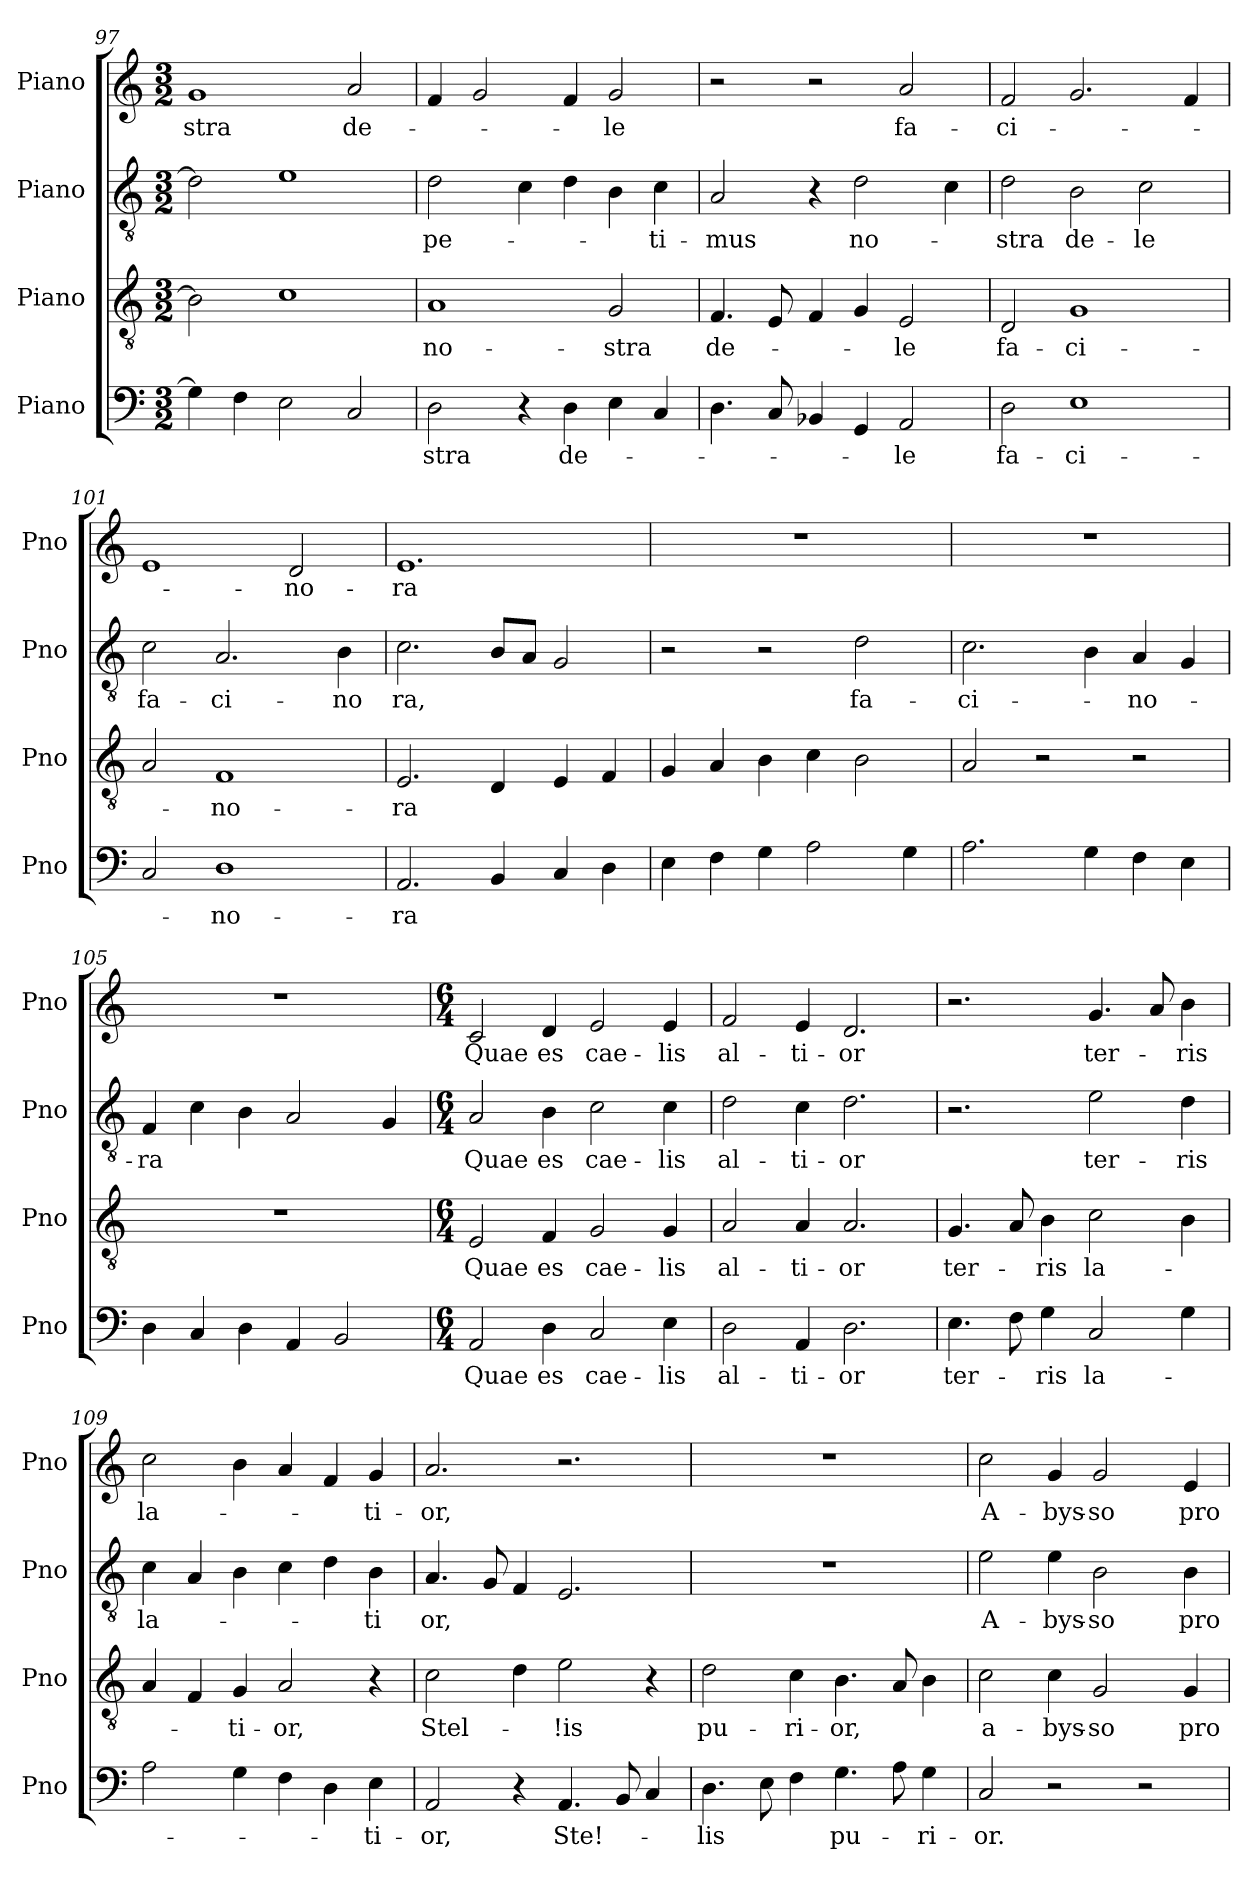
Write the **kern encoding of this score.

**kern	**text	**kern	**text	**kern	**text	**kern	**text
*part4	*part4	*part3	*part3	*part2	*part2	*part1	*part1
*staff4	*staff4	*staff3	*staff3	*staff2	*staff2	*staff1	*staff1
*I"Piano	*	*I"Piano	*	*I"Piano	*	*I"Piano	*
*I'Pno	*	*I'Pno	*	*I'Pno	*	*I'Pno	*
*clefF4	*	*clefGv2	*	*clefGv2	*	*clefG2	*
*k[]	*	*k[]	*	*k[]	*	*k[]	*
*M3/2	*	*M3/2	*	*M3/2	*	*M3/2	*
=97	=97	=97	=97	=97	=97	=97	=97
4G\]	.	2B\]	.	2d\]	.	1g	-stra
4F\	.	.	.	.	.	.	.
2E\	.	1c	.	1e	.	.	.
2C/	.	.	.	.	.	2a/	de-
=98	=98	=98	=98	=98	=98	=98	=98
2D\	-stra	1A	no-	2d\	pe-	4f/	.
.	.	.	.	.	.	2g/	.
4r	.	.	.	4c\	.	.	.
4D\	de-	.	.	4d\	.	4f/	.
4E\	.	2G/	-stra	4B\	.	2g/	-le
4C/	.	.	.	4c\	-ti-	.	.
=99	=99	=99	=99	=99	=99	=99	=99
4.D\	.	4.F/	de-	2A/	-mus	2r	.
8C/	.	8E/	.	.	.	.	.
4BB-X/	.	4F/	.	4r	.	2r	.
4GG/	.	4G/	.	2d\	no-	.	.
2AA/	-le	2E/	-le	.	.	2a/	fa-
.	.	.	.	4c\	.	.	.
=100	=100	=100	=100	=100	=100	=100	=100
2D\	fa-	2D/	fa-	2d\	-stra	2f/	-ci-
1E	-ci-	1G	-ci-	2B\	de-	2.g/	.
.	.	.	.	2c\	-le	.	.
.	.	.	.	.	.	4f/	.
!!LO:LB:g=z
=101	=101	=101	=101	=101	=101	=101	=101
2C/	.	2A/	.	2c\	fa-	1e	.
1D	-no-	1F	-no-	2.A/	-ci-	.	.
.	.	.	.	.	.	2d/	-no-
.	.	.	.	4B\	-no	.	.
=102	=102	=102	=102	=102	=102	=102	=102
2.AA/	-ra	2.E/	-ra	2.c\	ra,	1.e	-ra
4BB/	.	4D/	.	8B/L	.	.	.
.	.	.	.	8A/J	.	.	.
4C/	.	4E/	.	2G/	.	.	.
4D\	.	4F/	.	.	.	.	.
=103	=103	=103	=103	=103	=103	=103	=103
4E\	.	4G/	.	2r	.	1.r	.
4F\	.	4A/	.	.	.	.	.
4G\	.	4B\	.	2r	.	.	.
2A\	.	4c\	.	.	.	.	.
.	.	2B\	.	2d\	fa-	.	.
4G\	.	.	.	.	.	.	.
=104	=104	=104	=104	=104	=104	=104	=104
2.A\	.	2A/	.	2.c\	-ci-	1.r	.
.	.	2r	.	.	.	.	.
4G\	.	.	.	4B\	.	.	.
4F\	.	2r	.	4A/	-no-	.	.
4E\	.	.	.	4G/	.	.	.
=105	=105	=105	=105	=105	=105	=105	=105
4D\	.	1.r	.	4F/	-ra	1.r	.
4C/	.	.	.	4c\	.	.	.
4D\	.	.	.	4B\	.	.	.
4AA/	.	.	.	2A/	.	.	.
2BB/	.	.	.	.	.	.	.
.	.	.	.	4G/	.	.	.
=106	=106	=106	=106	=106	=106	=106	=106
*M6/4	*	*M6/4	*	*M6/4	*	*M6/4	*
2AA/	Quae	2E/	Quae	2A/	Quae	2c/	Quae
4D\	es	4F/	es	4B\	es	4d/	es
2C/	cae-	2G/	cae-	2c\	cae-	2e/	cae-
4E\	-lis	4G/	-lis	4c\	-lis	4e/	-lis
!!LO:LB:g=z
=107	=107	=107	=107	=107	=107	=107	=107
2D\	al-	2A/	al-	2d\	al-	2f/	al-
4AA/	-ti-	4A/	-ti-	4c\	-ti-	4e/	-ti-
2.D\	-or	2.A/	-or	2.d\	-or	2.d/	-or
=108	=108	=108	=108	=108	=108	=108	=108
4.E\	ter-	4.G/	ter-	2.r	.	2.r	.
8F\	.	8A/	.	.	.	.	.
4G\	-ris	4B\	-ris	.	.	.	.
2C/	la-	2c\	la-	2e\	ter-	4.g/	ter-
.	.	.	.	.	.	8a/	.
4G\	.	4B\	.	4d\	-ris	4b\	-ris
=109	=109	=109	=109	=109	=109	=109	=109
2A\	.	4A/	.	4c\	la-	2cc\	la-
.	.	4F/	.	4A/	.	.	.
4G\	.	4G/	-ti-	4B\	.	4b\	.
4F\	.	2A/	-or,	4c\	.	4a/	.
4D\	.	.	.	4d\	.	4f/	.
4E\	-ti-	4r	.	4B\	-ti	4g/	-ti-
=110	=110	=110	=110	=110	=110	=110	=110
2AA/	-or,	2c\	Stel-	4.A/	or,	2.a/	-or,
.	.	.	.	8G/	.	.	.
4r	.	4d\	.	4F/	.	.	.
4.AA/	Ste!-	2e\	-!is	2.E/	.	2.r	.
8BB/	.	.	.	.	.	.	.
4C/	.	4r	.	.	.	.	.
=111	=111	=111	=111	=111	=111	=111	=111
4.D\	-lis	2d\	pu-	1.r	.	1.r	.
8E\	.	.	.	.	.	.	.
4F\	.	4c\	-ri-	.	.	.	.
4.G\	pu-	4.B\	-or,	.	.	.	.
8A\	.	8A/	.	.	.	.	.
4G\	-ri-	4B\	.	.	.	.	.
=112	=112	=112	=112	=112	=112	=112	=112
2C/	-or.	2c\	a-	2e\	A-	2cc\	A-
2r	.	4c\	-bys-	4e\	-bys-	4g/	-bys-
.	.	2G/	-so	2B\	-so	2g/	-so
2r	.	.	.	.	.	.	.
.	.	4G/	pro	4B\	pro-	4e/	pro-
=	=	=	=	=	=	=	=
*-	*-	*-	*-	*-	*-	*-	*-
